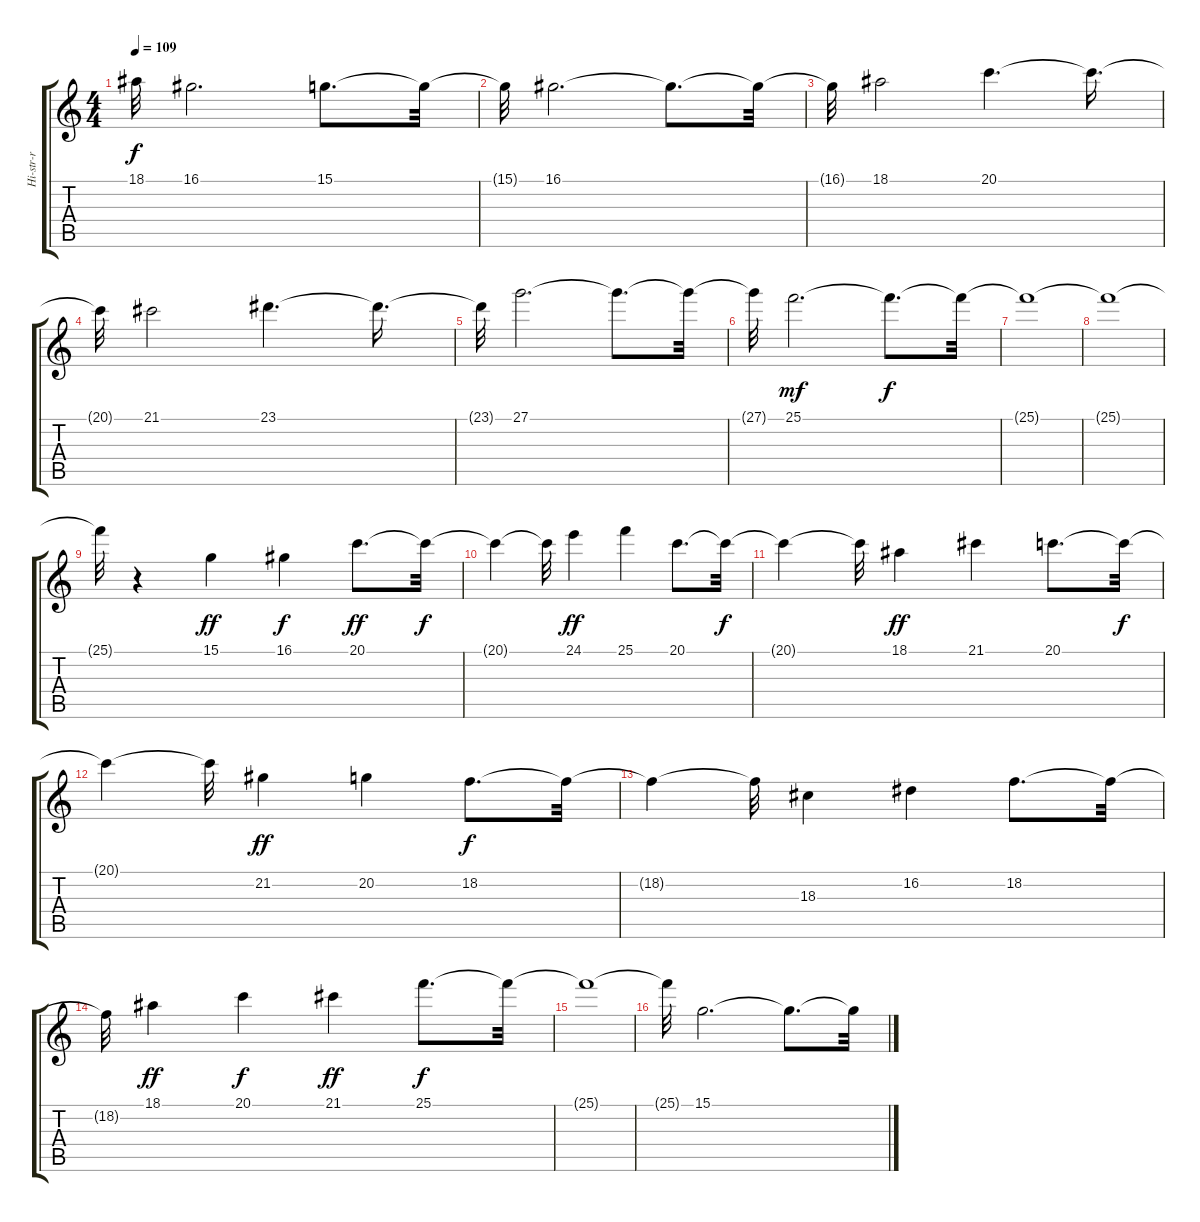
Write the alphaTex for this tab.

\track ("Hi-str-r" "Hi-str-r") {instrument stringensemble2}
\staff {score tabs}
\tuning (E4 B3 G3 D3 A2 E2) {hide}
\ts (4 4)
\tempo 109
\clef g2
\ks c
18.1{t}.32{dy f} 16.1.2{d} 15.1.8{d} 15.1{t}.32 |
15.1{t}.32 16.1.2{d} 16.1{t}.8{d} 16.1{t}.32 |
16.1{t}.32 18.1.2 20.1.4{d} 20.1{t}.16{d} |
20.1{t}.32 21.1.2 23.1.4{d} 23.1{t}.16{d} |
23.1{t}.32 27.1.2{d} 27.1{t}.8{d} 27.1{t}.32 |
27.1{t}.32 25.1.2{d dy mf} 25.1{t}.8{d dy f} 25.1{t}.32 |
25.1{t}.1 |
25.1{t}.1 |
25.1{t}.32 r.4 15.1.4{dy ff} 16.1.4{dy f} 20.1.8{d dy ff} 20.1{t}.32{dy f} |
20.1{t}.4 20.1{t}.32 24.1.4{dy ff} 25.1.4 20.1.8{d} 20.1{t}.32{dy f} |
20.1{t}.4 20.1{t}.32 18.1.4{dy ff} 21.1.4 20.1.8{d} 20.1{t}.32{dy f} |
20.1{t}.4 20.1{t}.32 21.2.4{dy ff} 20.2.4 18.2.8{d dy f} 18.2{t}.32 |
18.2{t}.4 18.2{t}.32 18.3.4 16.2.4 18.2.8{d} 18.2{t}.32 |
18.2{t}.32 18.1.4{dy ff} 20.1.4{dy f} 21.1.4{dy ff} 25.1.8{d dy f} 25.1{t}.32 |
25.1{t}.1 |
25.1{t}.32 15.1.2{d} 15.1{t}.8{d} 15.1{t}.32
